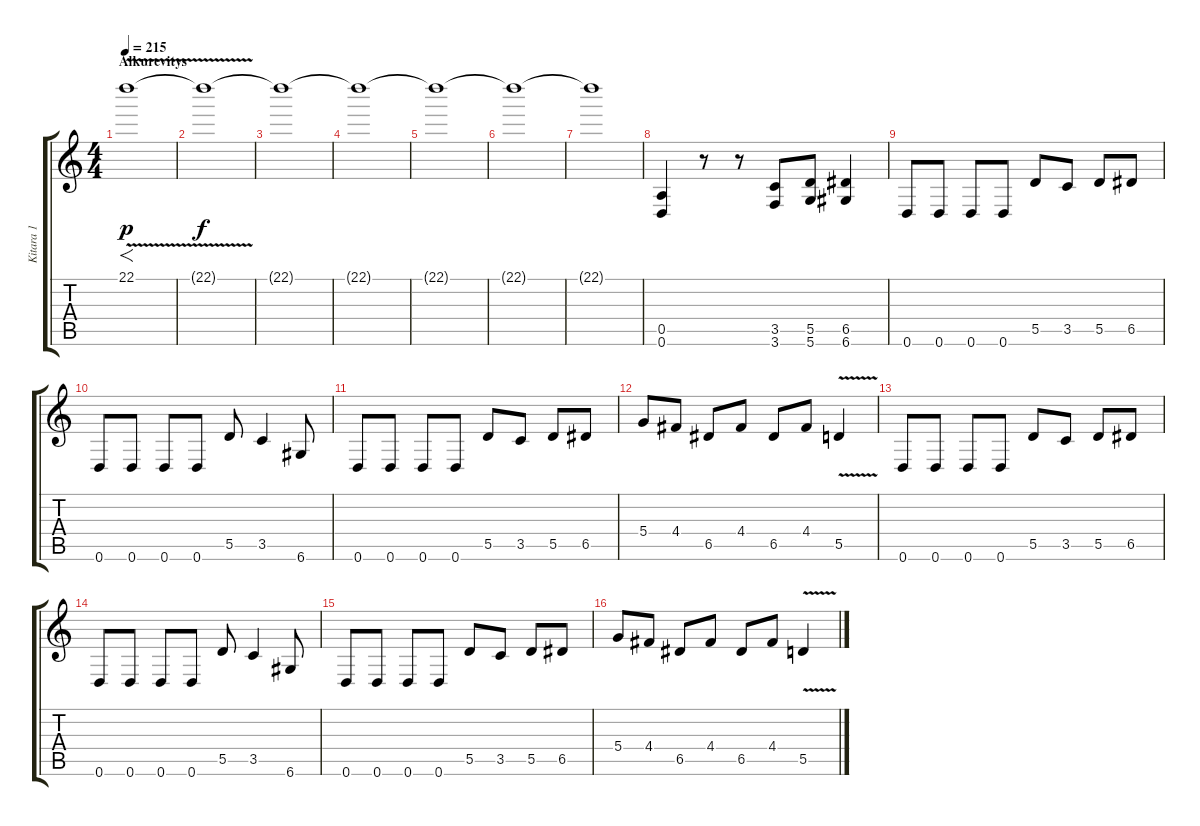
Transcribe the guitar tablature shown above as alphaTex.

\track ("Kitara 1" "Kitara 1") {instrument distortionguitar}
\staff {score tabs}
\tuning (E4 B3 G3 D3 A2 D2) {hide}
\ts (4 4)
\section ("" "Alkurevitys")
\tempo 215
\clef g2
\ks c
22.1{v}.1{f dy p instrument distortionguitar} |
22.1{t}.1{dy f} |
22.1{t}.1 |
22.1{t}.1 |
22.1{t}.1 |
22.1{t}.1 |
22.1{t}.1 |
(0.5 0.6).4 r.8 r.8 (3.5 3.6).8 (5.5 5.6).8 (6.5 6.6).4 |
0.6.8 0.6.8 0.6.8 0.6.8 5.5.8 3.5.8 5.5.8 6.5.8 |
0.6.8 0.6.8 0.6.8 0.6.8 5.5.8 3.5.4 6.6.8 |
0.6.8 0.6.8 0.6.8 0.6.8 5.5.8 3.5.8 5.5.8 6.5.8 |
5.4.8 4.4.8 6.5.8 4.4.8 6.5.8 4.4.8 5.5{v}.4 |
0.6.8 0.6.8 0.6.8 0.6.8 5.5.8 3.5.8 5.5.8 6.5.8 |
0.6.8 0.6.8 0.6.8 0.6.8 5.5.8 3.5.4 6.6.8 |
0.6.8 0.6.8 0.6.8 0.6.8 5.5.8 3.5.8 5.5.8 6.5.8 |
5.4.8 4.4.8 6.5.8 4.4.8 6.5.8 4.4.8 5.5{v}.4
